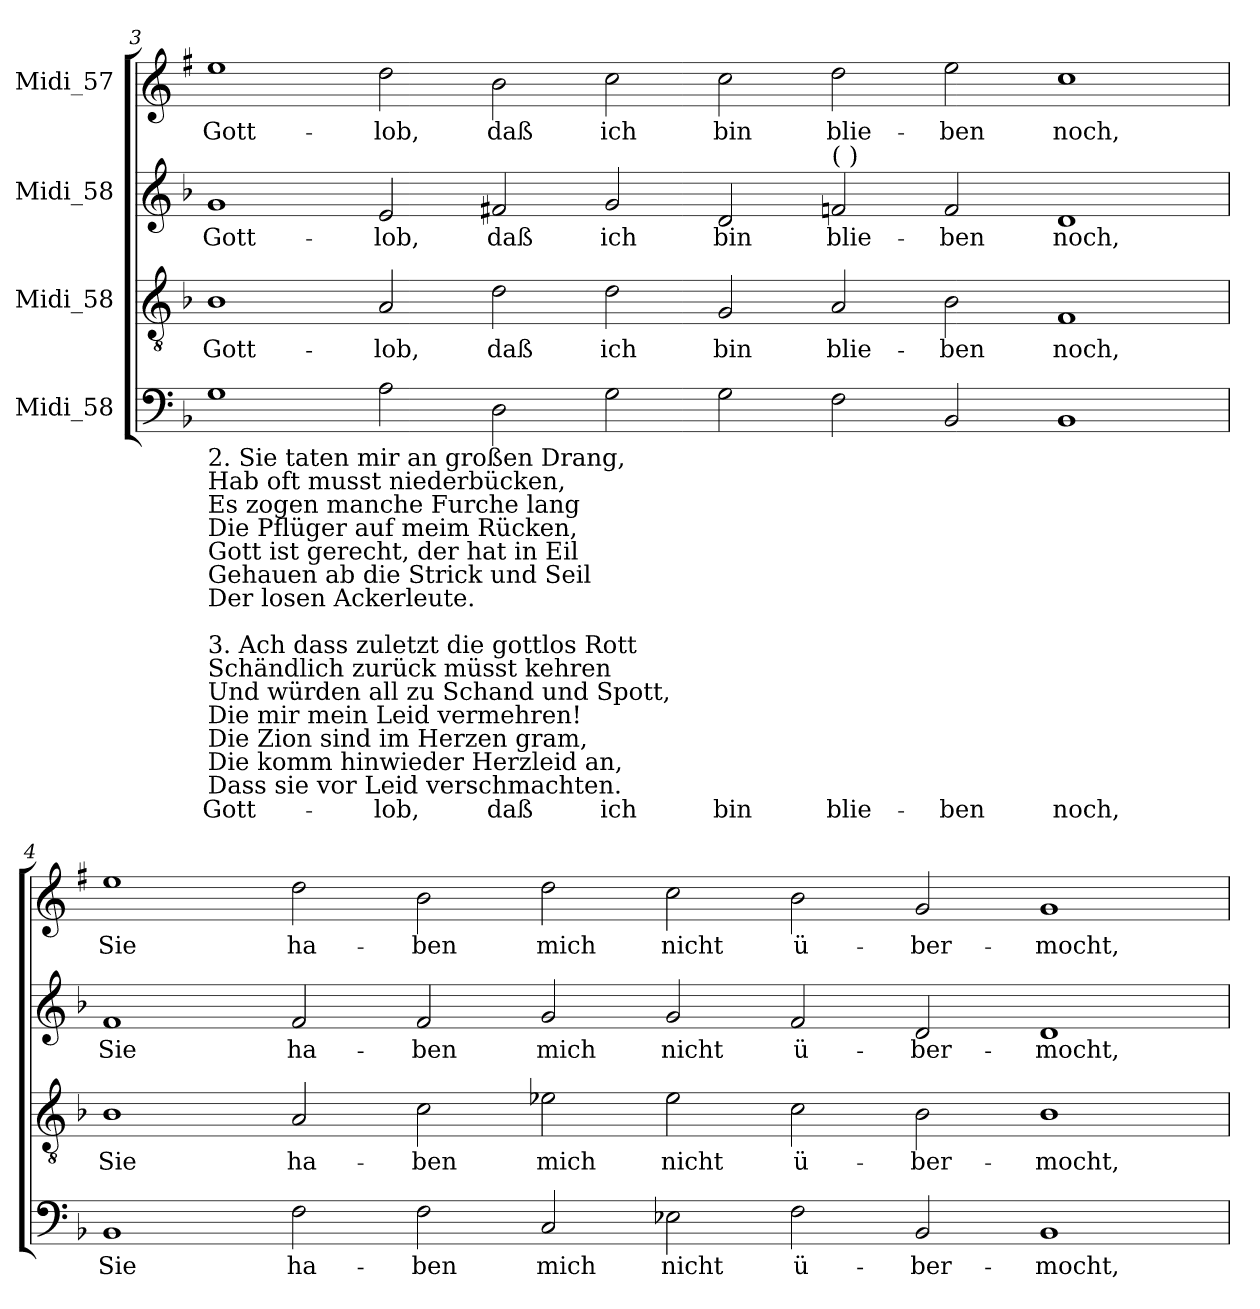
**kern	**text	**kern	**text	**kern	**text	**kern	**text
*part4	*part4	*part3	*part3	*part2	*part2	*part1	*part1
*staff4	*staff4	*staff3	*staff3	*staff2	*staff2	*staff1	*staff1
*I"Midi_58	*	*I"Midi_58	*	*I"Midi_58	*	*I"Midi_57	*
!!LO:LB:g=z
*clefF4	*	*clefGv2	*	*clefG2	*	*clefG2	*
*	*	*	*	*	*	*ITrd1c2	*
*k[b-]	*	*k[b-]	*	*k[b-]	*	*k[b-]	*
*F:	*	*F:	*	*F:	*	*F:	*
=3	=3	=3	=3	=3	=3	=3	=3
!LO:TX:b:t=2. Sie taten mir an großen Drang,\nHab oft musst niederbücken,\nEs zogen manche Furche lang\nDie Pflüger auf meim Rücken,\nGott ist gerecht, der hat in Eil\nGehauen ab die Strick und Seil\nDer losen Ackerleute.\n\n3. Ach dass zuletzt die gottlos Rott\nSchändlich zurück müsst kehren\nUnd würden all zu Schand und Spott,\nDie mir mein Leid vermehren!\nDie Zion sind im Herzen gram,\nDie komm hinwieder Herzleid an,\nDass sie vor Leid verschmachten.	!	!	!	!	!	!	!
!	!LO:LY:b	!	!LO:LY:b	!	!LO:LY:b	!	!LO:LY:b
1G	Gott-	1B-	Gott-	1g	Gott-	1dd	Gott-
!	!LO:LY:b	!	!LO:LY:b	!	!LO:LY:b	!	!LO:LY:b
2A	-lob,	2A	-lob,	2e	-lob,	2cc	-lob,
!	!LO:LY:b	!	!LO:LY:b	!	!LO:LY:b	!	!LO:LY:b
2D	daß	2d	daß	2f#X	daß	2a	daß
!	!LO:LY:b	!	!LO:LY:b	!	!LO:LY:b	!	!LO:LY:b
2G	ich	2d	ich	2g	ich	2b-	ich
!	!LO:LY:b	!	!LO:LY:b	!	!LO:LY:b	!	!LO:LY:b
2G	bin	2G	bin	2d	bin	2b-	bin
!	!	!	!	!LO:TX:a:t=(  )	!	!	!
!	!LO:LY:b	!	!LO:LY:b	!	!LO:LY:b	!	!LO:LY:b
2F	blie-	2A	blie-	2f	blie-	2cc	blie-
!	!LO:LY:b	!	!LO:LY:b	!	!LO:LY:b	!	!LO:LY:b
2BB-	-ben	2B-	-ben	2f	-ben	2dd	-ben
!	!LO:LY:b	!	!LO:LY:b	!	!LO:LY:b	!	!LO:LY:b
1BB-	noch,	1F	noch,	1d	noch,	1b-	noch,
=4	=4	=4	=4	=4	=4	=4	=4
!	!LO:LY:b	!	!LO:LY:b	!	!LO:LY:b	!	!LO:LY:b
1BB-	Sie	1B-	Sie	1f	Sie	1dd	Sie
!	!LO:LY:b	!	!LO:LY:b	!	!LO:LY:b	!	!LO:LY:b
2F	ha-	2A	ha-	2f	ha-	2cc	ha-
!	!LO:LY:b	!	!LO:LY:b	!	!LO:LY:b	!	!LO:LY:b
2F	-ben	2c	-ben	2f	-ben	2a	-ben
!	!LO:LY:b	!	!LO:LY:b	!	!LO:LY:b	!	!LO:LY:b
2C	mich	2e-X	mich	2g	mich	2cc	mich
!	!LO:LY:b	!	!LO:LY:b	!	!LO:LY:b	!	!LO:LY:b
2E-X	nicht	2e-	nicht	2g	nicht	2b-	nicht
!	!LO:LY:b	!	!LO:LY:b	!	!LO:LY:b	!	!LO:LY:b
2F	ü-	2c	ü-	2f	ü-	2a	ü-
!	!LO:LY:b	!	!LO:LY:b	!	!LO:LY:b	!	!LO:LY:b
2BB-	-ber-	2B-	-ber-	2d	-ber-	2f	-ber-
!	!LO:LY:b	!	!LO:LY:b	!	!LO:LY:b	!	!LO:LY:b
1BB-	-mocht,	1B-	-mocht,	1d	-mocht,	1f	-mocht,
=	=	=	=	=	=	=	=
*-	*-	*-	*-	*-	*-	*-	*-
